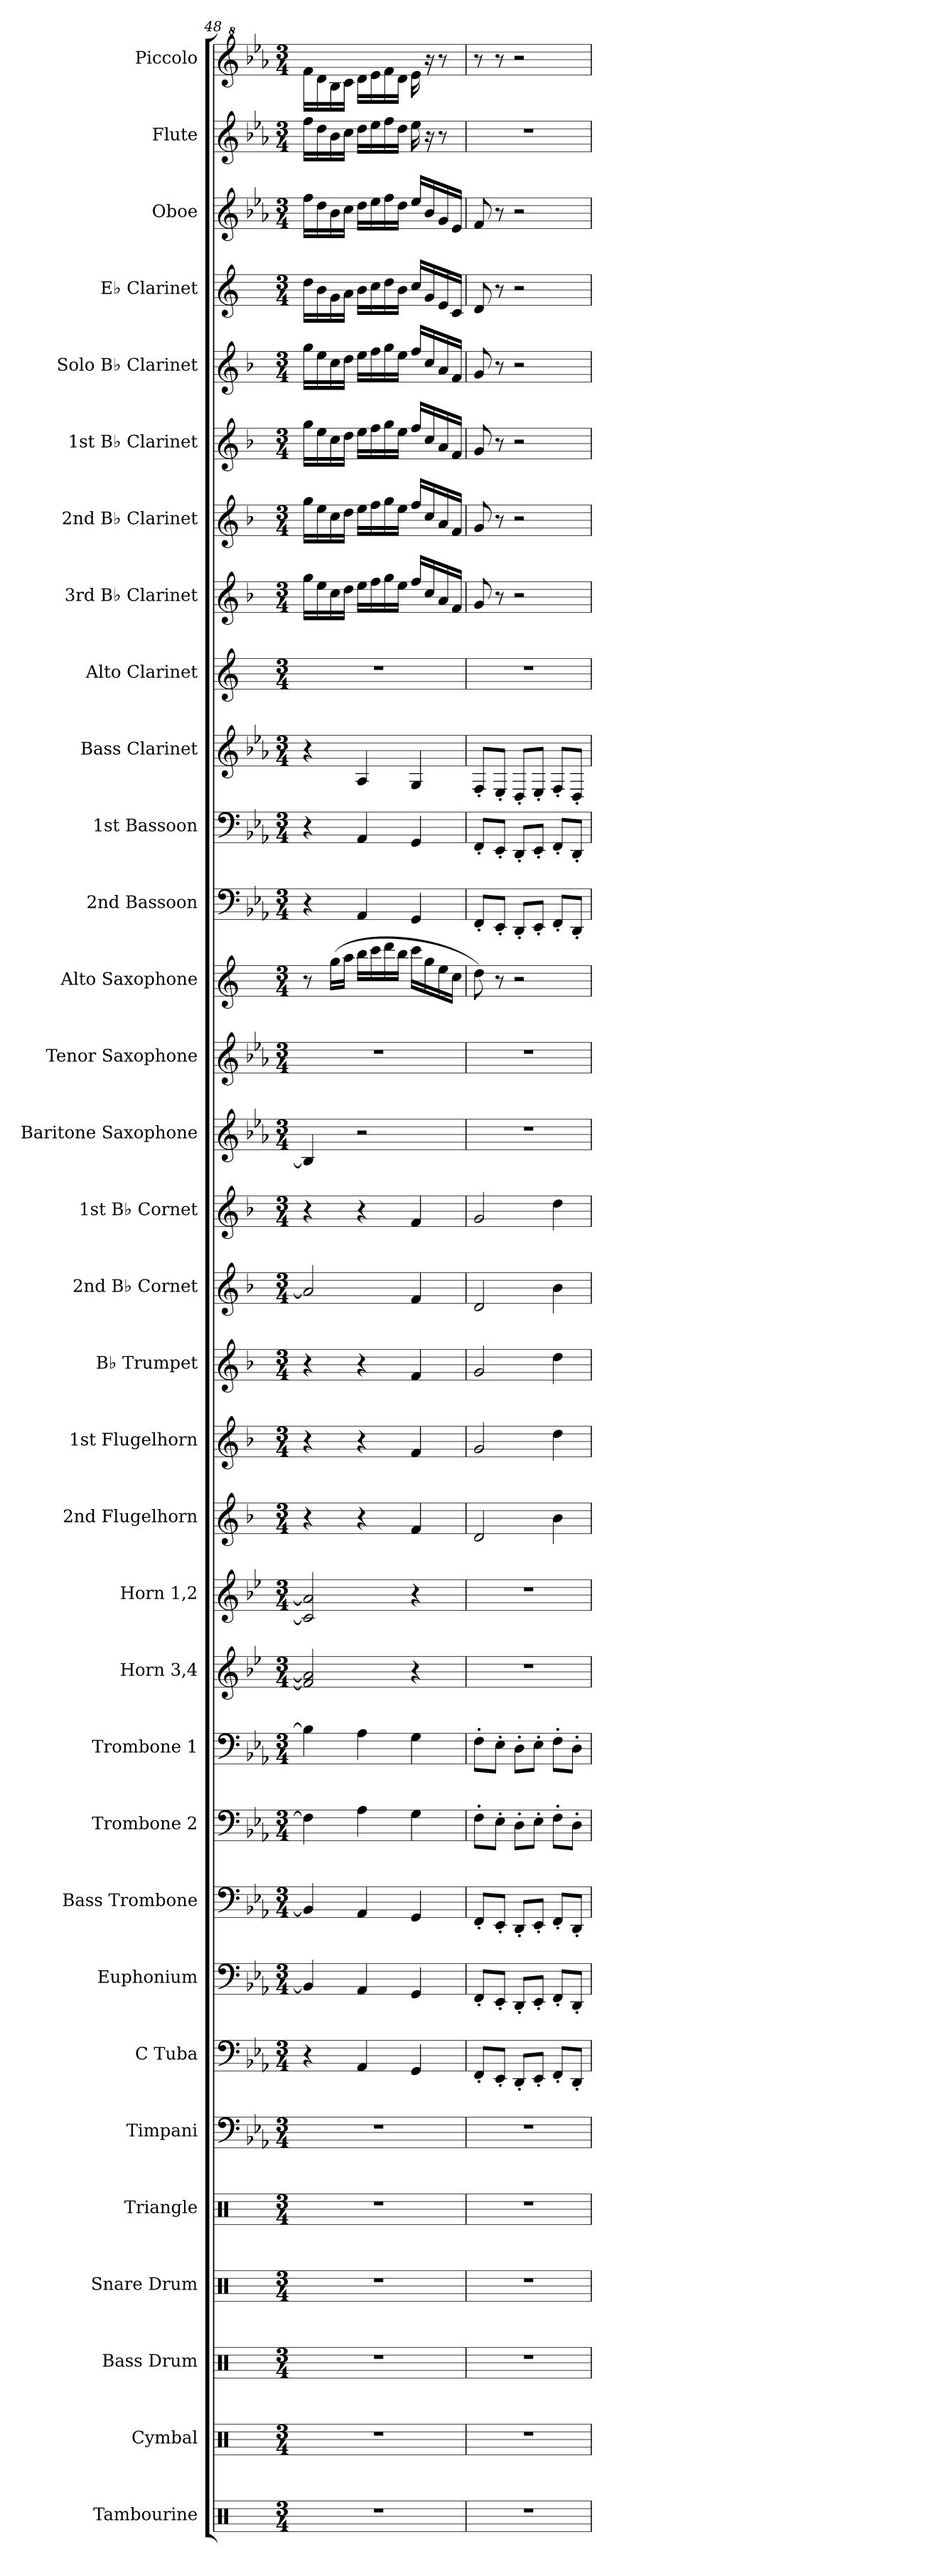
**kern	**kern	**kern	**kern	**kern	**kern	**kern	**kern	**kern	**kern	**kern	**kern	**kern	**kern	**kern	**kern	**kern	**kern	**kern	**kern	**kern	**kern	**kern	**kern	**kern	**kern	**kern	**kern	**kern	**kern	**kern	**kern	**kern
*part33	*part32	*part31	*part30	*part29	*part28	*part27	*part26	*part25	*part24	*part23	*part22	*part21	*part20	*part19	*part18	*part17	*part16	*part15	*part14	*part13	*part12	*part11	*part10	*part9	*part8	*part7	*part6	*part5	*part4	*part3	*part2	*part1
*staff33	*staff32	*staff31	*staff30	*staff29	*staff28	*staff27	*staff26	*staff25	*staff24	*staff23	*staff22	*staff21	*staff20	*staff19	*staff18	*staff17	*staff16	*staff15	*staff14	*staff13	*staff12	*staff11	*staff10	*staff9	*staff8	*staff7	*staff6	*staff5	*staff4	*staff3	*staff2	*staff1
*I"Tambourine	*I"Cymbal	*I"Bass Drum	*I"Snare Drum	*I"Triangle	*I"Timpani	*I"C Tuba	*I"Euphonium	*I"Bass Trombone	*I"Trombone 2	*I"Trombone 1	*I"Horn 3,4	*I"Horn 1,2	*I"2nd Flugelhorn	*I"1st Flugelhorn	*I"B♭ Trumpet	*I"2nd B♭ Cornet	*I"1st B♭ Cornet	*I"Baritone Saxophone	*I"Tenor Saxophone	*I"Alto Saxophone	*I"2nd Bassoon	*I"1st Bassoon	*I"Bass Clarinet	*I"Alto Clarinet	*I"3rd B♭ Clarinet	*I"2nd B♭ Clarinet	*I"1st B♭ Clarinet	*I"Solo B♭ Clarinet	*I"E♭ Clarinet	*I"Oboe	*I"Flute	*I"Piccolo
*I'Tamb.	*I'Cym.	*I'B. Dr.	*I'Sn. Dr.	*I'Trgl.	*I'Timp.	*I'C Tu.	*I'Eu.	*I'B. Trb.	*I'Trb. 2	*I'Trb. 1	*I'Hn. 3,4	*I'Hn. 1,2	*I'2nd Flghn.	*I'1st Flghn.	*I'B♭ Tpt.	*I'2nd B♭ Cnt.	*I'1st B♭ Cnt.	*I'Bar. Sax.	*I'T. Sax.	*I'A. Sax.	*I'2nd Bsn.	*I'1st Bsn.	*I'B. Cl.	*I'A. Cl.	*I'3rd B♭ Cl.	*I'2nd B♭ Cl.	*I'1st B♭ Cl.	*I'Solo B♭ Cl.	*I'E♭ Cl.	*I'Ob.	*I'Fl.	*I'Picc.
*clefX	*clefX	*clefX	*clefX	*clefX	*clefF4	*clefF4	*clefF4	*clefF4	*clefF4	*clefF4	*clefG2	*clefG2	*clefG2	*clefG2	*clefG2	*clefG2	*clefG2	*clefG2	*clefG2	*clefG2	*clefF4	*clefF4	*clefG2	*clefG2	*clefG2	*clefG2	*clefG2	*clefG2	*clefG2	*clefG2	*clefG2	*clefG^2
*	*	*	*	*	*	*	*	*	*	*	*ITrd4c7	*ITrd4c7	*ITrd1c2	*ITrd1c2	*ITrd1c2	*ITrd1c2	*ITrd1c2	*ITrd12c21	*ITrd8c14	*ITrd5c9	*	*	*ITrd8c14	*ITrd5c9	*ITrd1c2	*ITrd1c2	*ITrd1c2	*ITrd1c2	*ITrd-2c-3	*	*	*ITrd-7c-12
*k[]	*k[]	*k[]	*k[]	*k[]	*k[b-e-a-]	*k[b-e-a-]	*k[b-e-a-]	*k[b-e-a-]	*k[b-e-a-]	*k[b-e-a-]	*k[b-e-a-]	*k[b-e-a-]	*k[b-e-a-]	*k[b-e-a-]	*k[b-e-a-]	*k[b-e-a-]	*k[b-e-a-]	*k[b-e-a-]	*k[b-e-a-]	*k[b-e-a-]	*k[b-e-a-]	*k[b-e-a-]	*k[b-e-a-]	*k[b-e-a-]	*k[b-e-a-]	*k[b-e-a-]	*k[b-e-a-]	*k[b-e-a-]	*k[b-e-a-]	*k[b-e-a-]	*k[b-e-a-]	*k[b-e-a-]
*C:	*C:	*C:	*C:	*C:	*E-:	*E-:	*E-:	*E-:	*E-:	*E-:	*E-:	*E-:	*E-:	*E-:	*E-:	*E-:	*E-:	*E-:	*E-:	*E-:	*E-:	*E-:	*E-:	*E-:	*E-:	*E-:	*E-:	*E-:	*E-:	*E-:	*E-:	*E-:
*M3/4	*M3/4	*M3/4	*M3/4	*M3/4	*M3/4	*M3/4	*M3/4	*M3/4	*M3/4	*M3/4	*M3/4	*M3/4	*M3/4	*M3/4	*M3/4	*M3/4	*M3/4	*M3/4	*M3/4	*M3/4	*M3/4	*M3/4	*M3/4	*M3/4	*M3/4	*M3/4	*M3/4	*M3/4	*M3/4	*M3/4	*M3/4	*M3/4
=48	=48	=48	=48	=48	=48	=48	=48	=48	=48	=48	=48	=48	=48	=48	=48	=48	=48	=48	=48	=48	=48	=48	=48	=48	=48	=48	=48	=48	=48	=48	=48	=48
2.r	2.r	2.r	2.r	2.r	2.r	4r	4BB-/]	4BB-/]	4F\]	4B-\]	2B-/] 2d/]	2F/] 2d/]	4r	4r	4r	2g/]	4r	4BB-/]	2.r	8r	4r	4r	4r	2.r	16ff\LL	16ff\LL	16ff\LL	16ff\LL	16ff\LL	16ff\LL	16ff\LL	16fff\LL
.	.	.	.	.	.	.	.	.	.	.	.	.	.	.	.	.	.	.	.	.	.	.	.	.	16dd\	16dd\	16dd\	16dd\	16dd\	16dd\	16dd\	16ddd\
.	.	.	.	.	.	.	.	.	.	.	.	.	.	.	.	.	.	.	.	(16b-\LL	.	.	.	.	16b-\	16b-\	16b-\	16b-\	16b-\	16b-\	16b-\	16bb-\
.	.	.	.	.	.	.	.	.	.	.	.	.	.	.	.	.	.	.	.	16cc\JJ	.	.	.	.	16cc\JJ	16cc\JJ	16cc\JJ	16cc\JJ	16cc\JJ	16cc\JJ	16cc\JJ	16ccc\JJ
.	.	.	.	.	.	4AA-/	4AA-/	4AA-/	4A-\	4A-\	.	.	4r	4r	4r	.	4r	2r	.	16dd\LL	4AA-/	4AA-/	4AA-/	.	16dd\LL	16dd\LL	16dd\LL	16dd\LL	16dd\LL	16dd\LL	16dd\LL	16ddd\LL
.	.	.	.	.	.	.	.	.	.	.	.	.	.	.	.	.	.	.	.	16ee-\	.	.	.	.	16ee-\	16ee-\	16ee-\	16ee-\	16ee-\	16ee-\	16ee-\	16eee-\
.	.	.	.	.	.	.	.	.	.	.	.	.	.	.	.	.	.	.	.	16ff\	.	.	.	.	16ff\	16ff\	16ff\	16ff\	16ff\	16ff\	16ff\	16fff\
.	.	.	.	.	.	.	.	.	.	.	.	.	.	.	.	.	.	.	.	16dd\JJ	.	.	.	.	16dd\JJ	16dd\JJ	16dd\JJ	16dd\JJ	16dd\JJ	16dd\JJ	16dd\JJ	16ddd\JJ
.	.	.	.	.	.	4GG/	4GG/	4GG/	4G\	4G\	4r	4r	4e-/	4e-/	4e-/	4e-/	4e-/	.	.	16ee-\LL	4GG/	4GG/	4GG/	.	16ee-/LL	16ee-/LL	16ee-/LL	16ee-/LL	16ee-/LL	16ee-/LL	16ee-\	16eee-\
.	.	.	.	.	.	.	.	.	.	.	.	.	.	.	.	.	.	.	.	16b-\	.	.	.	.	16b-/	16b-/	16b-/	16b-/	16b-/	16b-/	16r	16r
.	.	.	.	.	.	.	.	.	.	.	.	.	.	.	.	.	.	.	.	16g\	.	.	.	.	16g/	16g/	16g/	16g/	16g/	16g/	8r	8r
.	.	.	.	.	.	.	.	.	.	.	.	.	.	.	.	.	.	.	.	16e-\JJ	.	.	.	.	16e-/JJ	16e-/JJ	16e-/JJ	16e-/JJ	16e-/JJ	16e-/JJ	.	.
=49	=49	=49	=49	=49	=49	=49	=49	=49	=49	=49	=49	=49	=49	=49	=49	=49	=49	=49	=49	=49	=49	=49	=49	=49	=49	=49	=49	=49	=49	=49	=49	=49
2.r	2.r	2.r	2.r	2.r	2.r	8FF'/L	8FF'/L	8FF'/L	8F'\L	8F'\L	2.r	2.r	2c/	2f/	2f/	2c/	2f/	2.r	2.r	8f\)	8FF'/L	8FF'/L	8FF'/L	2.r	8f/	8f/	8f/	8f/	8f/	8f/	2.r	8r
.	.	.	.	.	.	8EE-'/J	8EE-'/J	8EE-'/J	8E-'\J	8E-'\J	.	.	.	.	.	.	.	.	.	8r	8EE-'/J	8EE-'/J	8EE-'/J	.	8r	8r	8r	8r	8r	8r	.	8r
.	.	.	.	.	.	8DD'/L	8DD'/L	8DD'/L	8D'\L	8D'\L	.	.	.	.	.	.	.	.	.	2r	8DD'/L	8DD'/L	8DD'/L	.	2r	2r	2r	2r	2r	2r	.	2r
.	.	.	.	.	.	8EE-'/J	8EE-'/J	8EE-'/J	8E-'\J	8E-'\J	.	.	.	.	.	.	.	.	.	.	8EE-'/J	8EE-'/J	8EE-'/J	.	.	.	.	.	.	.	.	.
.	.	.	.	.	.	8FF'/L	8FF'/L	8FF'/L	8F'\L	8F'\L	.	.	4a-\	4cc\	4cc\	4a-\	4cc\	.	.	.	8FF'/L	8FF'/L	8FF'/L	.	.	.	.	.	.	.	.	.
.	.	.	.	.	.	8DD'/J	8DD'/J	8DD'/J	8D'\J	8D'\J	.	.	.	.	.	.	.	.	.	.	8DD'/J	8DD'/J	8DD'/J	.	.	.	.	.	.	.	.	.
=	=	=	=	=	=	=	=	=	=	=	=	=	=	=	=	=	=	=	=	=	=	=	=	=	=	=	=	=	=	=	=	=
*-	*-	*-	*-	*-	*-	*-	*-	*-	*-	*-	*-	*-	*-	*-	*-	*-	*-	*-	*-	*-	*-	*-	*-	*-	*-	*-	*-	*-	*-	*-	*-	*-
